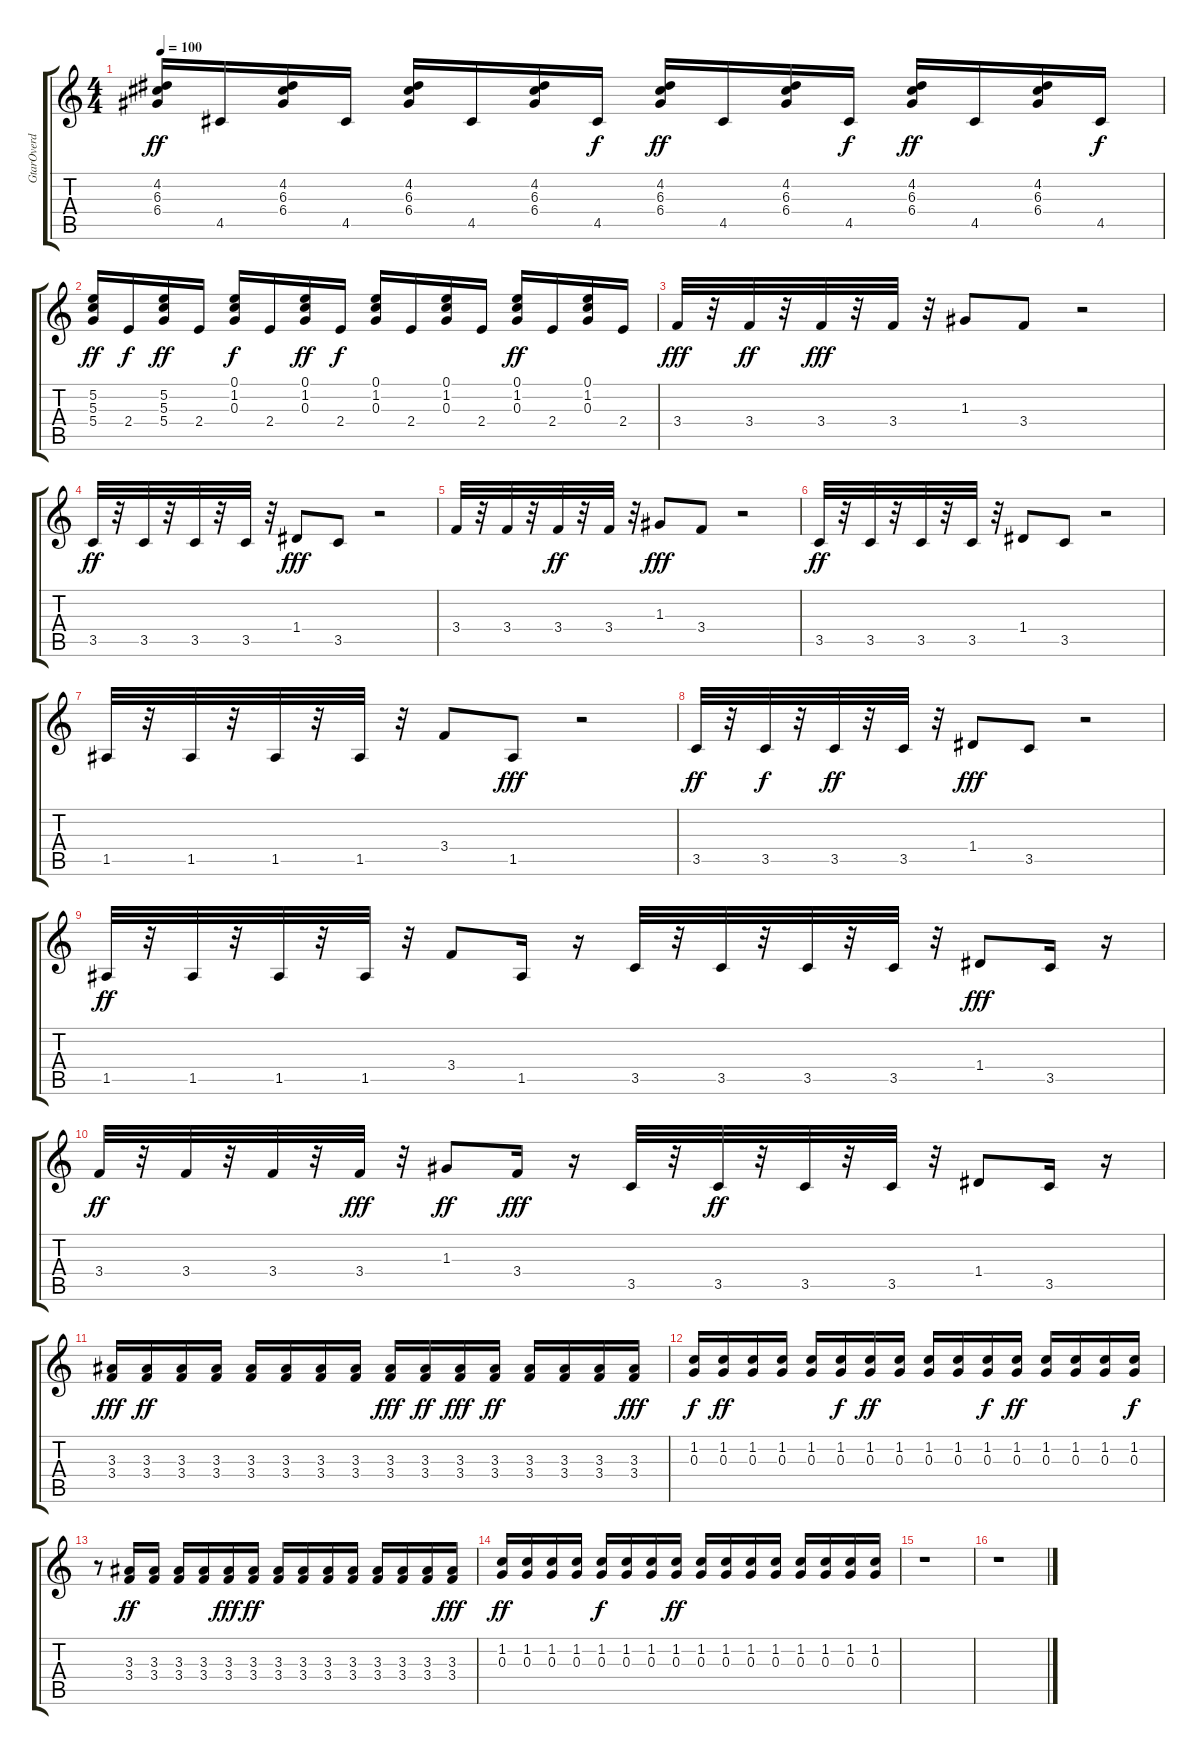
\track ("GtarOverd" "GtarOverd") {instrument overdrivenguitar}
\staff {score tabs}
\tuning (E4 B3 G3 D3 A2 E2) {hide}
\ts (4 4)
\tempo 100
\clef g2
\ks c
(4.2 6.3 6.4).16{dy ff} 4.5.16 (4.2 6.3 6.4).16 4.5.16 (4.2 6.3 6.4).16 4.5.16 (4.2 6.3 6.4).16 4.5.16{dy f} (4.2 6.3 6.4).16{dy ff} 4.5.16 (4.2 6.3 6.4).16 4.5.16{dy f} (4.2 6.3 6.4).16{dy ff} 4.5.16 (4.2 6.3 6.4).16 4.5.16{dy f} |
(5.2 5.3 5.4).16{dy ff} 2.4.16{dy f} (5.2 5.3 5.4).16{dy ff} 2.4.16 (0.1 1.2 0.3).16{dy f} 2.4.16 (0.1 1.2 0.3).16{dy ff} 2.4.16{dy f} (0.1 1.2 0.3).16 2.4.16 (0.1 1.2 0.3).16 2.4.16 (0.1 1.2 0.3).16{dy ff} 2.4.16 (0.1 1.2 0.3).16 2.4.16 |
3.4.32{dy fff} r.32 3.4.32{dy ff} r.32 3.4.32{dy fff} r.32 3.4.32 r.32 1.3.8 3.4.8 r.2 |
3.5.32{dy ff} r.32 3.5.32 r.32 3.5.32 r.32 3.5.32 r.32 1.4.8{dy fff} 3.5.8 r.2 |
3.4.32 r.32 3.4.32 r.32 3.4.32{dy ff} r.32 3.4.32 r.32 1.3.8{dy fff} 3.4.8 r.2 |
3.5.32{dy ff} r.32 3.5.32 r.32 3.5.32 r.32 3.5.32 r.32 1.4.8 3.5.8 r.2 |
1.5.32 r.32 1.5.32 r.32 1.5.32 r.32 1.5.32 r.32 3.4.8 1.5.8{dy fff} r.2 |
3.5.32{dy ff} r.32 3.5.32{dy f} r.32 3.5.32{dy ff} r.32 3.5.32 r.32 1.4.8{dy fff} 3.5.8 r.2 |
1.5.32{dy ff} r.32 1.5.32 r.32 1.5.32 r.32 1.5.32 r.32 3.4.8 1.5.16 r.16 3.5.32 r.32 3.5.32 r.32 3.5.32 r.32 3.5.32 r.32 1.4.8{dy fff} 3.5.16 r.16 |
3.4.32{dy ff} r.32 3.4.32 r.32 3.4.32 r.32 3.4.32{dy fff} r.32 1.3.8{dy ff} 3.4.16{dy fff} r.16 3.5.32 r.32 3.5.32{dy ff} r.32 3.5.32 r.32 3.5.32 r.32 1.4.8 3.5.16 r.16 |
(3.3 3.4).16{dy fff} (3.3 3.4).16{dy ff} (3.3 3.4).16 (3.3 3.4).16 (3.3 3.4).16 (3.3 3.4).16 (3.3 3.4).16 (3.3 3.4).16 (3.3 3.4).16{dy fff} (3.3 3.4).16{dy ff} (3.3 3.4).16{dy fff} (3.3 3.4).16{dy ff} (3.3 3.4).16 (3.3 3.4).16 (3.3 3.4).16 (3.3 3.4).16{dy fff} |
(1.2 0.3).16{dy f} (1.2 0.3).16{dy ff} (1.2 0.3).16 (1.2 0.3).16 (1.2 0.3).16 (1.2 0.3).16{dy f} (1.2 0.3).16{dy ff} (1.2 0.3).16 (1.2 0.3).16 (1.2 0.3).16 (1.2 0.3).16{dy f} (1.2 0.3).16{dy ff} (1.2 0.3).16 (1.2 0.3).16 (1.2 0.3).16 (1.2 0.3).16{dy f} |
r.8 (3.3 3.4).16{dy ff} (3.3 3.4).16 (3.3 3.4).16 (3.3 3.4).16 (3.3 3.4).16{dy fff} (3.3 3.4).16{dy ff} (3.3 3.4).16 (3.3 3.4).16 (3.3 3.4).16 (3.3 3.4).16 (3.3 3.4).16 (3.3 3.4).16 (3.3 3.4).16 (3.3 3.4).16{dy fff} |
(1.2 0.3).16{dy ff} (1.2 0.3).16 (1.2 0.3).16 (1.2 0.3).16 (1.2 0.3).16{dy f} (1.2 0.3).16 (1.2 0.3).16 (1.2 0.3).16{dy ff} (1.2 0.3).16 (1.2 0.3).16 (1.2 0.3).16 (1.2 0.3).16 (1.2 0.3).16 (1.2 0.3).16 (1.2 0.3).16 (1.2 0.3).16 |
r.1 |
r.1
